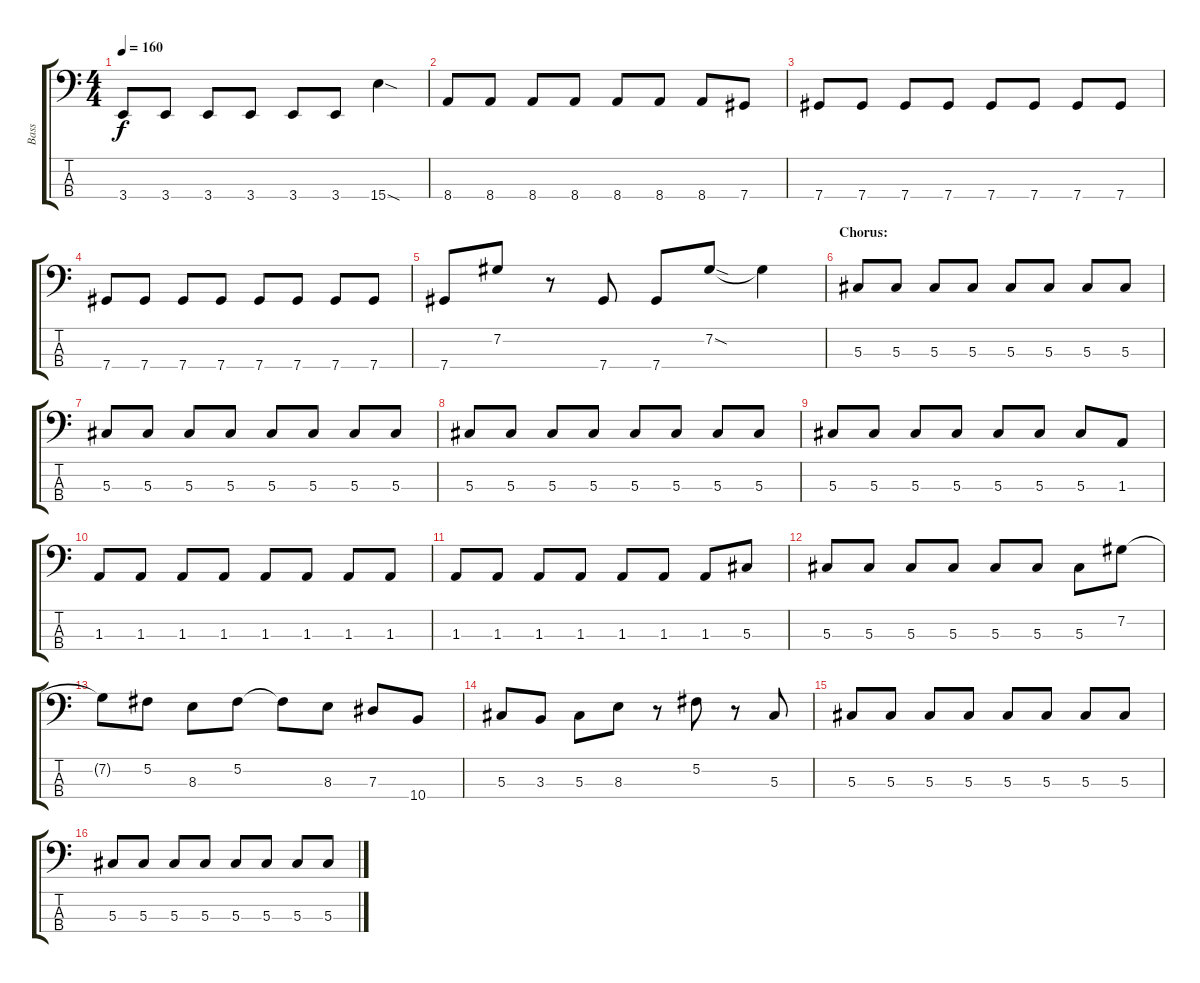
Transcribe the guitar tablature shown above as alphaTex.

\track ("Bass" "Bass") {instrument electricbasspick}
\staff {score tabs}
\tuning (Gb2 Db2 Ab1 Db1) {hide}
\ts (4 4)
\tempo 160
\clef f4
\ks c
3.4.8{dy f} 3.4.8 3.4.8 3.4.8 3.4.8 3.4.8 15.4{sod}.4 |
8.4.8 8.4.8 8.4.8 8.4.8 8.4.8 8.4.8 8.4.8 7.4.8 |
7.4.8 7.4.8 7.4.8 7.4.8 7.4.8 7.4.8 7.4.8 7.4.8 |
7.4.8 7.4.8 7.4.8 7.4.8 7.4.8 7.4.8 7.4.8 7.4.8 |
7.4.8 7.2.8 r.8 7.4.8 7.4.8 7.2{sod}.8 7.2{t}.4 |
\section ("" "Chorus:")
5.3.8 5.3.8 5.3.8 5.3.8 5.3.8 5.3.8 5.3.8 5.3.8 |
5.3.8 5.3.8 5.3.8 5.3.8 5.3.8 5.3.8 5.3.8 5.3.8 |
5.3.8 5.3.8 5.3.8 5.3.8 5.3.8 5.3.8 5.3.8 5.3.8 |
5.3.8 5.3.8 5.3.8 5.3.8 5.3.8 5.3.8 5.3.8 1.3.8 |
1.3.8 1.3.8 1.3.8 1.3.8 1.3.8 1.3.8 1.3.8 1.3.8 |
1.3.8 1.3.8 1.3.8 1.3.8 1.3.8 1.3.8 1.3.8 5.3.8 |
5.3.8 5.3.8 5.3.8 5.3.8 5.3.8 5.3.8 5.3.8 7.2.8 |
7.2{t}.8 5.2.8 8.3.8 5.2.8 5.2{t}.8 8.3.8 7.3.8 10.4.8 |
5.3.8 3.3.8 5.3.8 8.3.8 r.8 5.2.8 r.8 5.3.8 |
5.3.8 5.3.8 5.3.8 5.3.8 5.3.8 5.3.8 5.3.8 5.3.8 |
5.3.8 5.3.8 5.3.8 5.3.8 5.3.8 5.3.8 5.3.8 5.3.8
